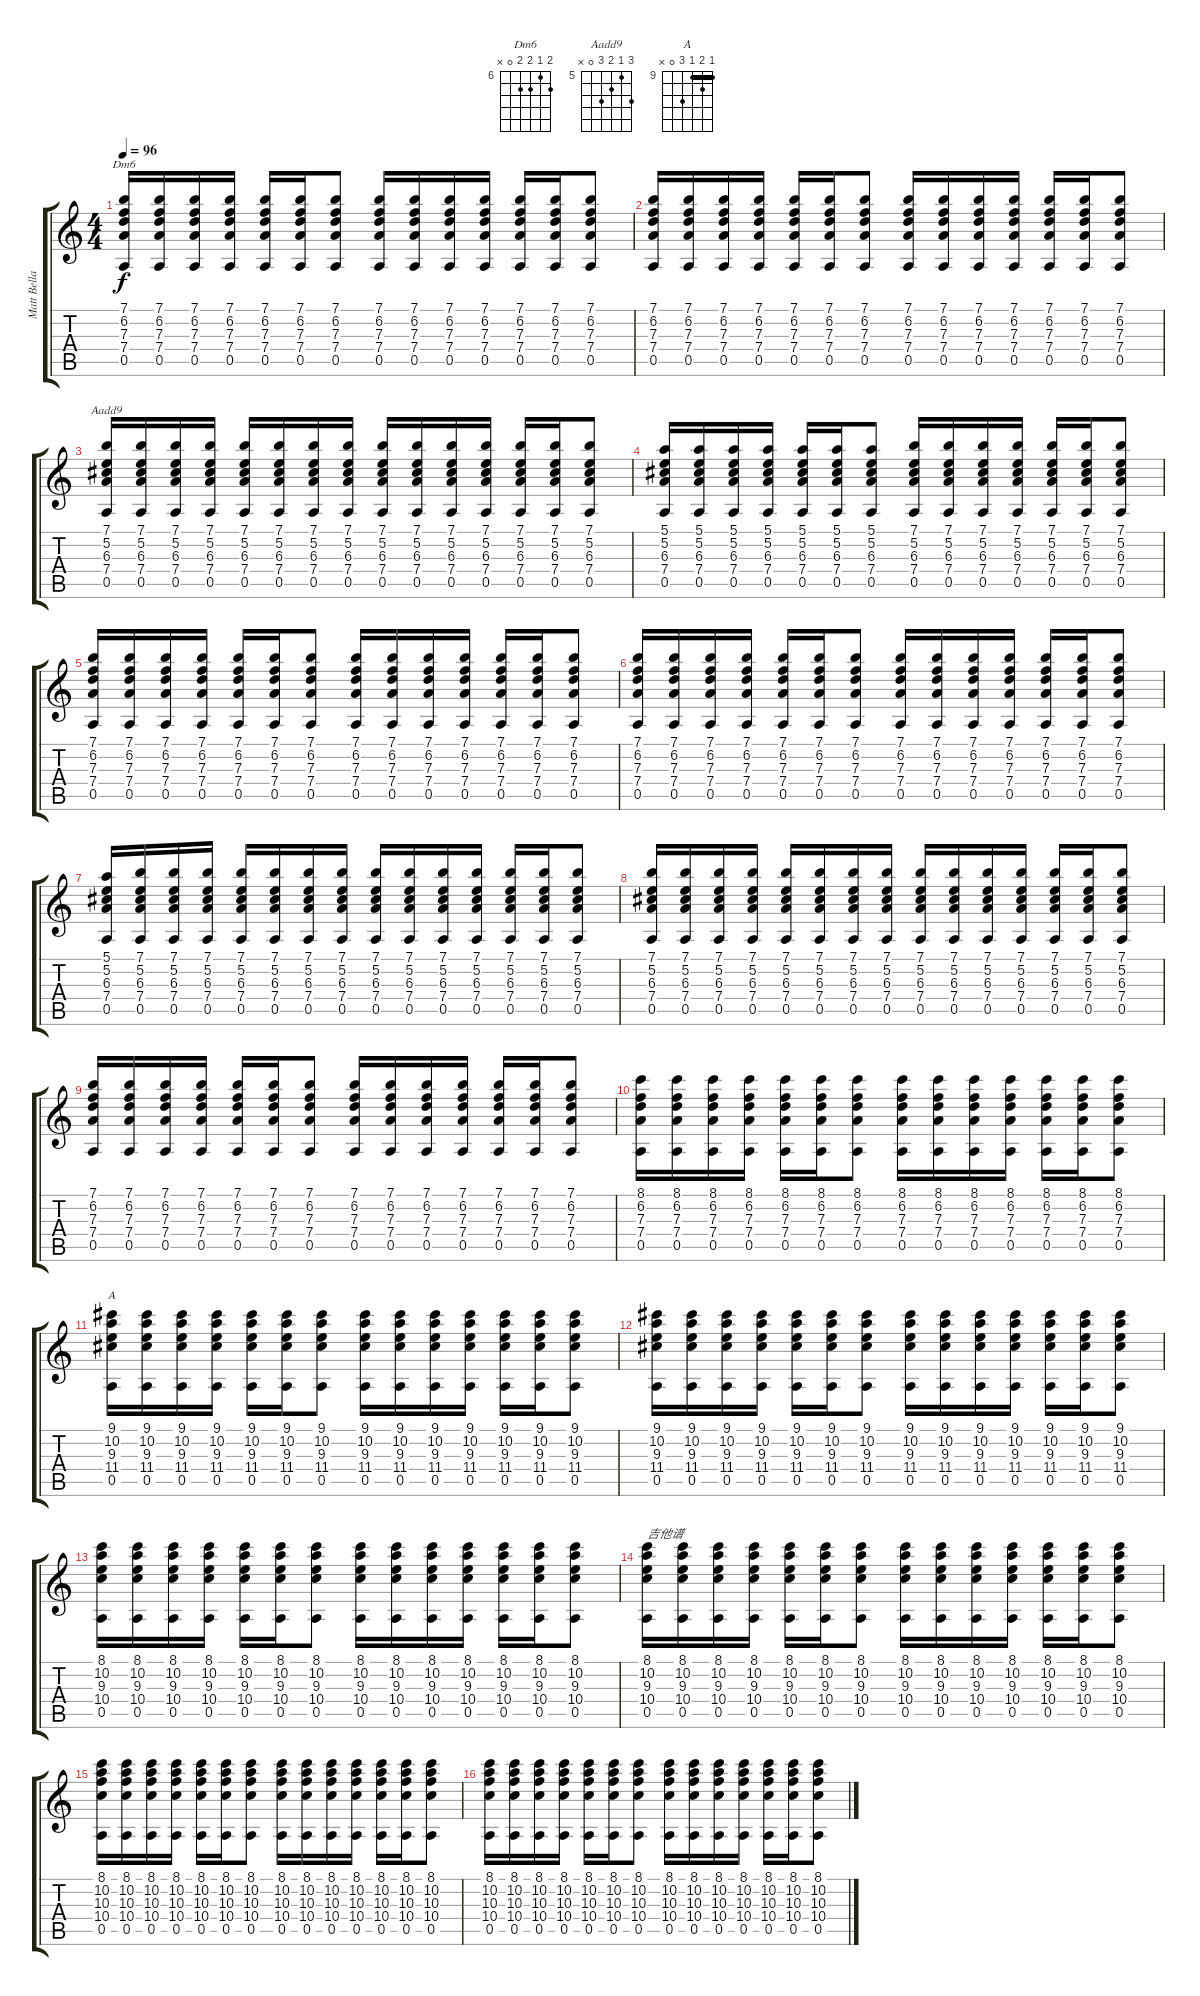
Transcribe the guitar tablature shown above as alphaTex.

\track ("Matt Bellamy" "Matt Bella") {instrument acousticguitarnylon}
\staff {score tabs}
\tuning (E4 B3 G3 D3 A2 E2) {hide}
\chord ("Dm6" 7 6 7 7 0 x) {firstfret 6}
\chord ("Aadd9" 7 5 6 7 0 x) {firstfret 5}
\chord ("A" 9 10 9 11 0 x) {firstfret 9 barre 9}
\ts (4 4)
\tempo 96
\clef g2
\ks c
(7.1 6.2 7.3 7.4 0.5).16{ch "Dm6" dy f} (7.1 6.2 7.3 7.4 0.5).16 (7.1 6.2 7.3 7.4 0.5).16 (7.1 6.2 7.3 7.4 0.5).16 (7.1 6.2 7.3 7.4 0.5).16 (7.1 6.2 7.3 7.4 0.5).16 (7.1 6.2 7.3 7.4 0.5).8 (7.1 6.2 7.3 7.4 0.5).16 (7.1 6.2 7.3 7.4 0.5).16 (7.1 6.2 7.3 7.4 0.5).16 (7.1 6.2 7.3 7.4 0.5).16 (7.1 6.2 7.3 7.4 0.5).16 (7.1 6.2 7.3 7.4 0.5).16 (7.1 6.2 7.3 7.4 0.5).8 |
(7.1 6.2 7.3 7.4 0.5).16 (7.1 6.2 7.3 7.4 0.5).16 (7.1 6.2 7.3 7.4 0.5).16 (7.1 6.2 7.3 7.4 0.5).16 (7.1 6.2 7.3 7.4 0.5).16 (7.1 6.2 7.3 7.4 0.5).16 (7.1 6.2 7.3 7.4 0.5).8 (7.1 6.2 7.3 7.4 0.5).16 (7.1 6.2 7.3 7.4 0.5).16 (7.1 6.2 7.3 7.4 0.5).16 (7.1 6.2 7.3 7.4 0.5).16 (7.1 6.2 7.3 7.4 0.5).16 (7.1 6.2 7.3 7.4 0.5).16 (7.1 6.2 7.3 7.4 0.5).8 |
(7.1 5.2 6.3 7.4 0.5).16{ch "Aadd9"} (7.1 5.2 6.3 7.4 0.5).16 (7.1 5.2 6.3 7.4 0.5).16 (7.1 5.2 6.3 7.4 0.5).16 (7.1 5.2 6.3 7.4 0.5).16 (7.1 5.2 6.3 7.4 0.5).16 (7.1 5.2 6.3 7.4 0.5).16 (7.1 5.2 6.3 7.4 0.5).16 (7.1 5.2 6.3 7.4 0.5).16 (7.1 5.2 6.3 7.4 0.5).16 (7.1 5.2 6.3 7.4 0.5).16 (7.1 5.2 6.3 7.4 0.5).16 (7.1 5.2 6.3 7.4 0.5).16 (7.1 5.2 6.3 7.4 0.5).16 (7.1 5.2 6.3 7.4 0.5).8 |
(5.1 5.2 6.3 7.4 0.5).16 (5.1 5.2 6.3 7.4 0.5).16 (5.1 5.2 6.3 7.4 0.5).16 (5.1 5.2 6.3 7.4 0.5).16 (5.1 5.2 6.3 7.4 0.5).16 (5.1 5.2 6.3 7.4 0.5).16 (5.1 5.2 6.3 7.4 0.5).8 (7.1 5.2 6.3 7.4 0.5).16 (7.1 5.2 6.3 7.4 0.5).16 (7.1 5.2 6.3 7.4 0.5).16 (7.1 5.2 6.3 7.4 0.5).16 (7.1 5.2 6.3 7.4 0.5).16 (7.1 5.2 6.3 7.4 0.5).16 (7.1 5.2 6.3 7.4 0.5).8 |
(7.1 6.2 7.3 7.4 0.5).16 (7.1 6.2 7.3 7.4 0.5).16 (7.1 6.2 7.3 7.4 0.5).16 (7.1 6.2 7.3 7.4 0.5).16 (7.1 6.2 7.3 7.4 0.5).16 (7.1 6.2 7.3 7.4 0.5).16 (7.1 6.2 7.3 7.4 0.5).8 (7.1 6.2 7.3 7.4 0.5).16 (7.1 6.2 7.3 7.4 0.5).16 (7.1 6.2 7.3 7.4 0.5).16 (7.1 6.2 7.3 7.4 0.5).16 (7.1 6.2 7.3 7.4 0.5).16 (7.1 6.2 7.3 7.4 0.5).16 (7.1 6.2 7.3 7.4 0.5).8 |
(7.1 6.2 7.3 7.4 0.5).16 (7.1 6.2 7.3 7.4 0.5).16 (7.1 6.2 7.3 7.4 0.5).16 (7.1 6.2 7.3 7.4 0.5).16 (7.1 6.2 7.3 7.4 0.5).16 (7.1 6.2 7.3 7.4 0.5).16 (7.1 6.2 7.3 7.4 0.5).8 (7.1 6.2 7.3 7.4 0.5).16 (7.1 6.2 7.3 7.4 0.5).16 (7.1 6.2 7.3 7.4 0.5).16 (7.1 6.2 7.3 7.4 0.5).16 (7.1 6.2 7.3 7.4 0.5).16 (7.1 6.2 7.3 7.4 0.5).16 (7.1 6.2 7.3 7.4 0.5).8 |
(5.1 5.2 6.3 7.4 0.5).16 (7.1 5.2 6.3 7.4 0.5).16 (7.1 5.2 6.3 7.4 0.5).16 (7.1 5.2 6.3 7.4 0.5).16 (7.1 5.2 6.3 7.4 0.5).16 (7.1 5.2 6.3 7.4 0.5).16 (7.1 5.2 6.3 7.4 0.5).16 (7.1 5.2 6.3 7.4 0.5).16 (7.1 5.2 6.3 7.4 0.5).16 (7.1 5.2 6.3 7.4 0.5).16 (7.1 5.2 6.3 7.4 0.5).16 (7.1 5.2 6.3 7.4 0.5).16 (7.1 5.2 6.3 7.4 0.5).16 (7.1 5.2 6.3 7.4 0.5).16 (7.1 5.2 6.3 7.4 0.5).8 |
(7.1 5.2 6.3 7.4 0.5).16 (7.1 5.2 6.3 7.4 0.5).16 (7.1 5.2 6.3 7.4 0.5).16 (7.1 5.2 6.3 7.4 0.5).16 (7.1 5.2 6.3 7.4 0.5).16 (7.1 5.2 6.3 7.4 0.5).16 (7.1 5.2 6.3 7.4 0.5).16 (7.1 5.2 6.3 7.4 0.5).16 (7.1 5.2 6.3 7.4 0.5).16 (7.1 5.2 6.3 7.4 0.5).16 (7.1 5.2 6.3 7.4 0.5).16 (7.1 5.2 6.3 7.4 0.5).16 (7.1 5.2 6.3 7.4 0.5).16 (7.1 5.2 6.3 7.4 0.5).16 (7.1 5.2 6.3 7.4 0.5).8 |
(7.1 6.2 7.3 7.4 0.5).16 (7.1 6.2 7.3 7.4 0.5).16 (7.1 6.2 7.3 7.4 0.5).16 (7.1 6.2 7.3 7.4 0.5).16 (7.1 6.2 7.3 7.4 0.5).16 (7.1 6.2 7.3 7.4 0.5).16 (7.1 6.2 7.3 7.4 0.5).8 (7.1 6.2 7.3 7.4 0.5).16 (7.1 6.2 7.3 7.4 0.5).16 (7.1 6.2 7.3 7.4 0.5).16 (7.1 6.2 7.3 7.4 0.5).16 (7.1 6.2 7.3 7.4 0.5).16 (7.1 6.2 7.3 7.4 0.5).16 (7.1 6.2 7.3 7.4 0.5).8 |
(8.1 6.2 7.3 7.4 0.5).16 (8.1 6.2 7.3 7.4 0.5).16 (8.1 6.2 7.3 7.4 0.5).16 (8.1 6.2 7.3 7.4 0.5).16 (8.1 6.2 7.3 7.4 0.5).16 (8.1 6.2 7.3 7.4 0.5).16 (8.1 6.2 7.3 7.4 0.5).8 (8.1 6.2 7.3 7.4 0.5).16 (8.1 6.2 7.3 7.4 0.5).16 (8.1 6.2 7.3 7.4 0.5).16 (8.1 6.2 7.3 7.4 0.5).16 (8.1 6.2 7.3 7.4 0.5).16 (8.1 6.2 7.3 7.4 0.5).16 (8.1 6.2 7.3 7.4 0.5).8 |
(9.1 10.2 9.3 11.4 0.5).16{ch "A"} (9.1 10.2 9.3 11.4 0.5).16 (9.1 10.2 9.3 11.4 0.5).16 (9.1 10.2 9.3 11.4 0.5).16 (9.1 10.2 9.3 11.4 0.5).16 (9.1 10.2 9.3 11.4 0.5).16 (9.1 10.2 9.3 11.4 0.5).8 (9.1 10.2 9.3 11.4 0.5).16 (9.1 10.2 9.3 11.4 0.5).16 (9.1 10.2 9.3 11.4 0.5).16 (9.1 10.2 9.3 11.4 0.5).16 (9.1 10.2 9.3 11.4 0.5).16 (9.1 10.2 9.3 11.4 0.5).16 (9.1 10.2 9.3 11.4 0.5).8 |
(9.1 10.2 9.3 11.4 0.5).16 (9.1 10.2 9.3 11.4 0.5).16 (9.1 10.2 9.3 11.4 0.5).16 (9.1 10.2 9.3 11.4 0.5).16 (9.1 10.2 9.3 11.4 0.5).16 (9.1 10.2 9.3 11.4 0.5).16 (9.1 10.2 9.3 11.4 0.5).8 (9.1 10.2 9.3 11.4 0.5).16 (9.1 10.2 9.3 11.4 0.5).16 (9.1 10.2 9.3 11.4 0.5).16 (9.1 10.2 9.3 11.4 0.5).16 (9.1 10.2 9.3 11.4 0.5).16 (9.1 10.2 9.3 11.4 0.5).16 (9.1 10.2 9.3 11.4 0.5).8 |
(8.1 10.2 9.3 10.4 0.5).16 (8.1 10.2 9.3 10.4 0.5).16 (8.1 10.2 9.3 10.4 0.5).16 (8.1 10.2 9.3 10.4 0.5).16 (8.1 10.2 9.3 10.4 0.5).16 (8.1 10.2 9.3 10.4 0.5).16 (8.1 10.2 9.3 10.4 0.5).8 (8.1 10.2 9.3 10.4 0.5).16 (8.1 10.2 9.3 10.4 0.5).16 (8.1 10.2 9.3 10.4 0.5).16 (8.1 10.2 9.3 10.4 0.5).16 (8.1 10.2 9.3 10.4 0.5).16 (8.1 10.2 9.3 10.4 0.5).16 (8.1 10.2 9.3 10.4 0.5).8 |
(8.1 10.2 9.3 10.4 0.5).16{txt "吉他谱"} (8.1 10.2 9.3 10.4 0.5).16 (8.1 10.2 9.3 10.4 0.5).16 (8.1 10.2 9.3 10.4 0.5).16 (8.1 10.2 9.3 10.4 0.5).16 (8.1 10.2 9.3 10.4 0.5).16 (8.1 10.2 9.3 10.4 0.5).8 (8.1 10.2 9.3 10.4 0.5).16 (8.1 10.2 9.3 10.4 0.5).16 (8.1 10.2 9.3 10.4 0.5).16 (8.1 10.2 9.3 10.4 0.5).16 (8.1 10.2 9.3 10.4 0.5).16 (8.1 10.2 9.3 10.4 0.5).16 (8.1 10.2 9.3 10.4 0.5).8 |
(8.1 10.2 10.3 10.4 0.5).16 (8.1 10.2 10.3 10.4 0.5).16 (8.1 10.2 10.3 10.4 0.5).16 (8.1 10.2 10.3 10.4 0.5).16 (8.1 10.2 10.3 10.4 0.5).16 (8.1 10.2 10.3 10.4 0.5).16 (8.1 10.2 10.3 10.4 0.5).8 (8.1 10.2 10.3 10.4 0.5).16 (8.1 10.2 10.3 10.4 0.5).16 (8.1 10.2 10.3 10.4 0.5).16 (8.1 10.2 10.3 10.4 0.5).16 (8.1 10.2 10.3 10.4 0.5).16 (8.1 10.2 10.3 10.4 0.5).16 (8.1 10.2 10.3 10.4 0.5).8 |
(8.1 10.2 10.3 10.4 0.5).16 (8.1 10.2 10.3 10.4 0.5).16 (8.1 10.2 10.3 10.4 0.5).16 (8.1 10.2 10.3 10.4 0.5).16 (8.1 10.2 10.3 10.4 0.5).16 (8.1 10.2 10.3 10.4 0.5).16 (8.1 10.2 10.3 10.4 0.5).8 (8.1 10.2 10.3 10.4 0.5).16 (8.1 10.2 10.3 10.4 0.5).16 (8.1 10.2 10.3 10.4 0.5).16 (8.1 10.2 10.3 10.4 0.5).16 (8.1 10.2 10.3 10.4 0.5).16 (8.1 10.2 10.3 10.4 0.5).16 (8.1 10.2 10.3 10.4 0.5).8
